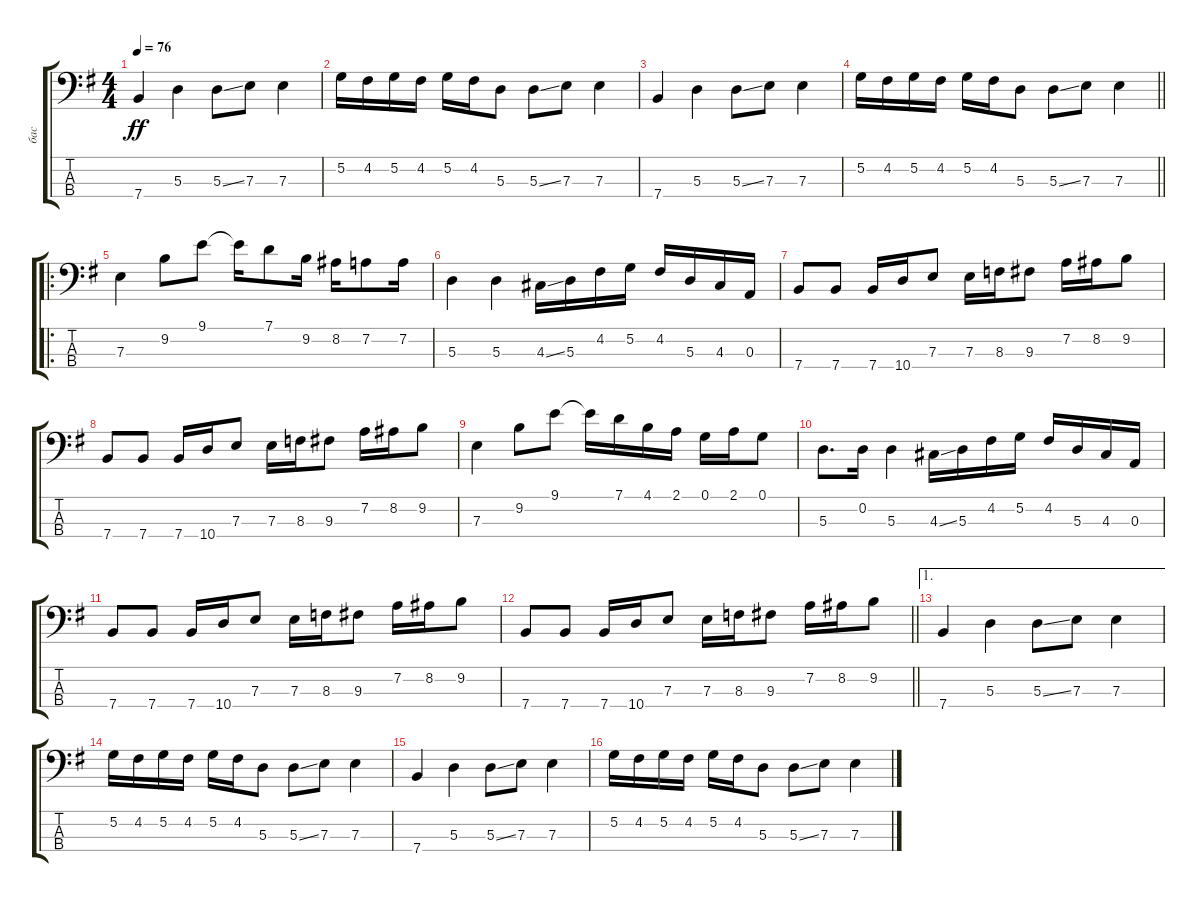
\track ("бас" "бас") {instrument electricbassfinger}
\staff {score tabs}
\tuning (G2 D2 A1 E1) {hide}
\ts (4 4)
\section ("" "")
\tempo 76
\clef f4
\ks eminor
7.4.4{dy ff} 5.3.4 5.3{ss}.8 7.3.8 7.3.4 |
5.2.16 4.2.16 5.2.16 4.2.16 5.2.16 4.2.16 5.3.8 5.3{ss}.8 7.3.8 7.3.4 |
7.4.4 5.3.4 5.3{ss}.8 7.3.8 7.3.4 |
\barLineRight lightlight
5.2.16 4.2.16 5.2.16 4.2.16 5.2.16 4.2.16 5.3.8 5.3{ss}.8 7.3.8 7.3.4 |
\ro
\section ("" "")
7.3.4 9.2.8 9.1.8 9.1{t}.16 7.1.8 9.2.16 8.2.16 7.2.8 7.2.16 |
5.3.4 5.3.4 4.3{ss}.16 5.3.16 4.2.16 5.2.16 4.2.16 5.3.16 4.3.16 0.3.16 |
7.4.8 7.4.8 7.4.16 10.4.16 7.3.8 7.3.16 8.3.16 9.3.8 7.2.16 8.2.16 9.2.8 |
7.4.8 7.4.8 7.4.16 10.4.16 7.3.8 7.3.16 8.3.16 9.3.8 7.2.16 8.2.16 9.2.8 |
7.3.4 9.2.8 9.1.8 9.1{t}.16 7.1.16 4.1.16 2.1.16 0.1.16 2.1.16 0.1.8 |
5.3.8{d} 0.2.16 5.3.4 4.3{ss}.16 5.3.16 4.2.16 5.2.16 4.2.16 5.3.16 4.3.16 0.3.16 |
7.4.8 7.4.8 7.4.16 10.4.16 7.3.8 7.3.16 8.3.16 9.3.8 7.2.16 8.2.16 9.2.8 |
\barLineRight lightlight
7.4.8 7.4.8 7.4.16 10.4.16 7.3.8 7.3.16 8.3.16 9.3.8 7.2.16 8.2.16 9.2.8 |
\ae 1
7.4.4 5.3.4 5.3{ss}.8 7.3.8 7.3.4 |
5.2.16 4.2.16 5.2.16 4.2.16 5.2.16 4.2.16 5.3.8 5.3{ss}.8 7.3.8 7.3.4 |
7.4.4 5.3.4 5.3{ss}.8 7.3.8 7.3.4 |
5.2.16 4.2.16 5.2.16 4.2.16 5.2.16 4.2.16 5.3.8 5.3{ss}.8 7.3.8 7.3.4
